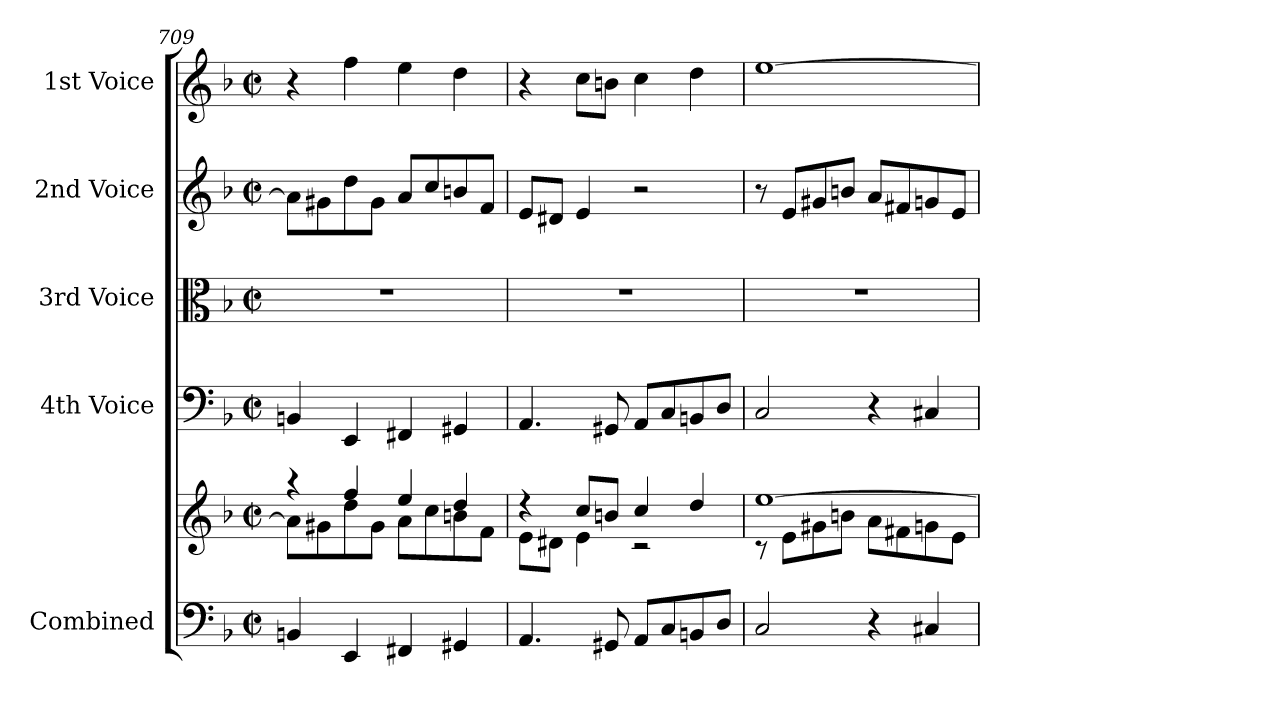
**kern	**kern	**kern	**kern	**kern	**kern
*part5	*part5	*part4	*part3	*part2	*part1
*staff6	*staff5	*staff4	*staff3	*staff2	*staff1
*I"Combined	*	*I"4th Voice	*I"3rd Voice	*I"2nd Voice	*I"1st Voice
!!LO:PB:g=z
*clefF4	*clefG2	*clefF4	*clefC3	*clefG2	*clefG2
*k[b-]	*k[b-]	*k[b-]	*k[b-]	*k[b-]	*k[b-]
*M2/2	*M2/2	*M2/2	*M2/2	*M2/2	*M2/2
*met(c|)	*met(c|)	*met(c|)	*met(c|)	*met(c|)	*met(c|)
=709	=709	=709	=709	=709	=709
*	*^	*	*	*	*
4BBn/	4r	8a\L]	4BBn/	1r	8a\L]	4r
.	.	8g#X\	.	.	8g#X\	.
4EE/	4ff/	8dd\	4EE/	.	8dd\	4ff\
.	.	8g#\J	.	.	8g#\J	.
4FF#X/	4ee/	8a\L	4FF#X/	.	8a/L	4ee\
.	.	8cc\	.	.	8cc/	.
4GG#X/	4dd/	8bn\	4GG#X/	.	8bn/	4dd\
.	.	8f\J	.	.	8f/J	.
=710	=710	=710	=710	=710	=710	=710
4.AA/	4r	8e\L	4.AA/	1r	8e/L	4r
.	.	8d#X\J	.	.	8d#X/J	.
.	8cc/L	4e\	.	.	4e/	8cc\L
8GG#X/	8bn/J	.	8GG#X/	.	.	8bn\J
8AA/L	4cc/	2r	8AA/L	.	2r	4cc\
8C/	.	.	8C/	.	.	.
8BBn/	4dd/	.	8BBn/	.	.	4dd\
8D/J	.	.	8D/J	.	.	.
=711	=711	=711	=711	=711	=711	=711
2C/	[1ee	8r	2C/	1r	8r	[1ee
.	.	8e\L	.	.	8e/L	.
.	.	8g#X\	.	.	8g#X/	.
.	.	8bn\J	.	.	8bn/J	.
4r	.	8a\L	4r	.	8a/L	.
.	.	8f#X\	.	.	8f#X/	.
4C#X/	.	8gn\	4C#X/	.	8gn/	.
.	.	8e\J	.	.	8e/J	.
*	*v	*v	*	*	*	*
=	=	=	=	=	=
*-	*-	*-	*-	*-	*-
